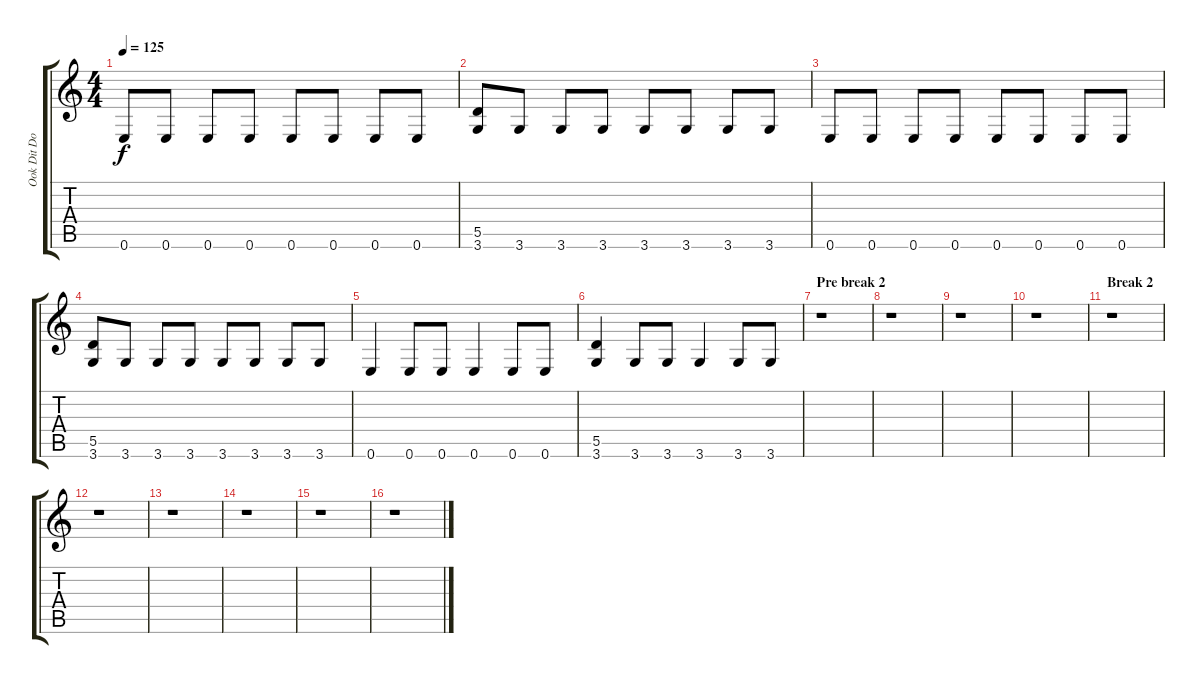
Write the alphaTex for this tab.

\track ("Ook Dit Doet Lauri" "Ook Dit Do") {instrument electricguitarclean}
\staff {score tabs}
\tuning (E4 B3 G3 D3 A2 E2) {hide}
\ts (4 4)
\tempo 125
\clef g2
\ks c
0.6.8{dy f} 0.6.8 0.6.8 0.6.8 0.6.8 0.6.8 0.6.8 0.6.8 |
(5.5 3.6).8 3.6.8 3.6.8 3.6.8 3.6.8 3.6.8 3.6.8 3.6.8 |
0.6.8 0.6.8 0.6.8 0.6.8 0.6.8 0.6.8 0.6.8 0.6.8 |
(5.5 3.6).8 3.6.8 3.6.8 3.6.8 3.6.8 3.6.8 3.6.8 3.6.8 |
0.6.4 0.6.8 0.6.8 0.6.4 0.6.8 0.6.8 |
(5.5 3.6).4 3.6.8 3.6.8 3.6.4 3.6.8 3.6.8 |
\section ("" "Pre break 2")
r.1 |
r.1 |
r.1 |
r.1 |
\section ("" "Break 2")
r.1 |
r.1 |
r.1 |
r.1 |
r.1 |
r.1
